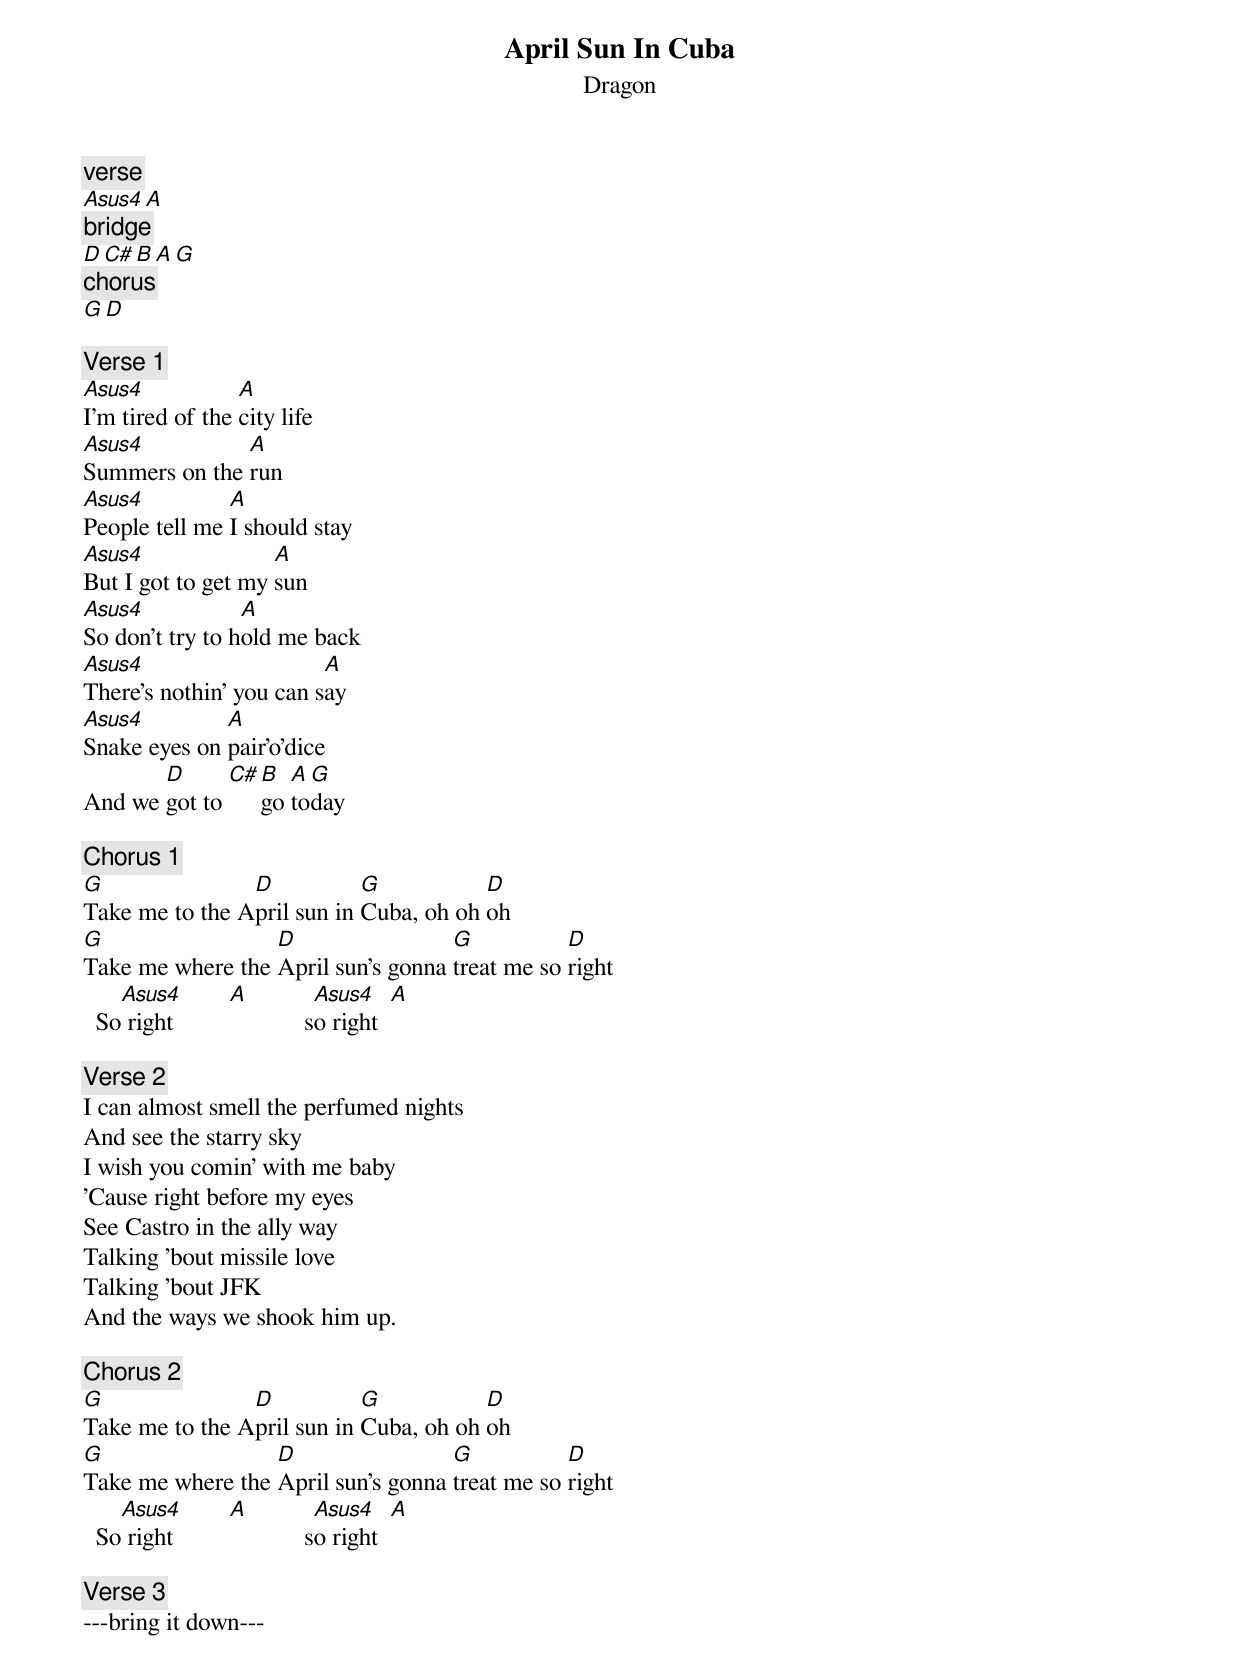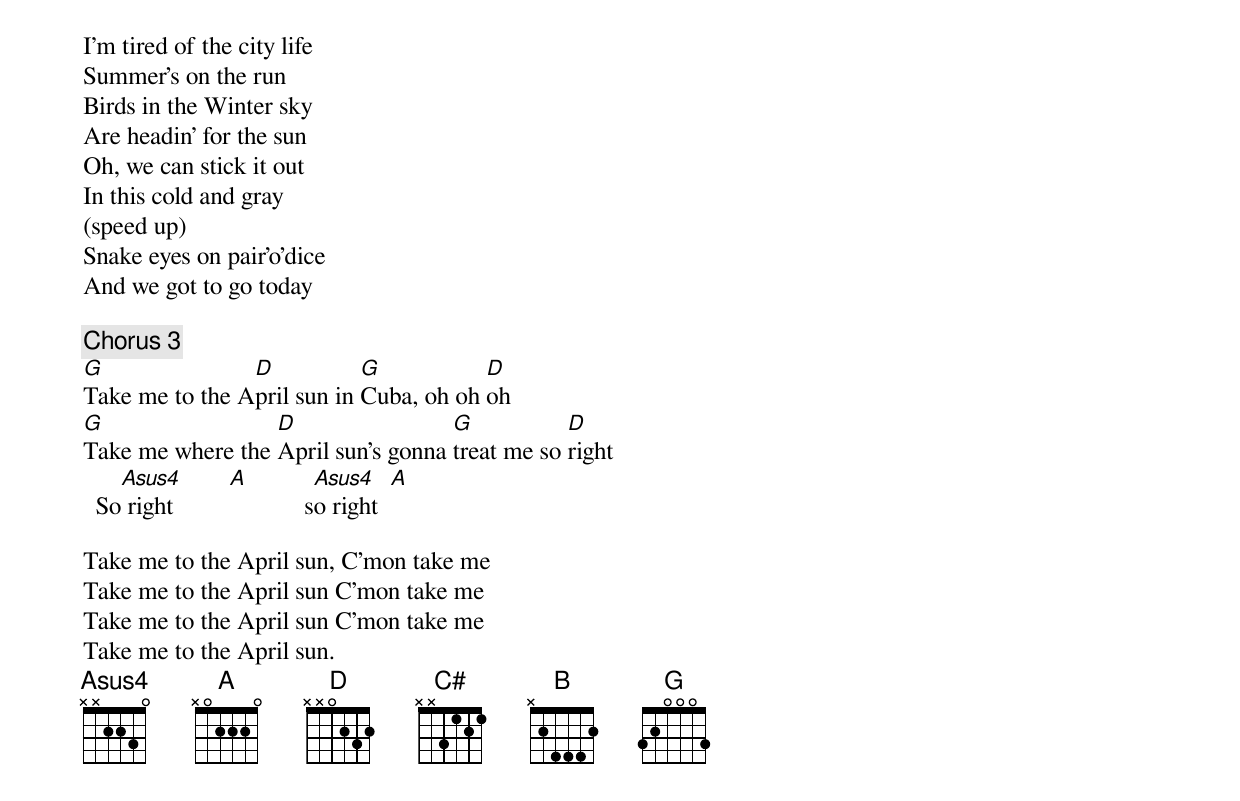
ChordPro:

{t:April Sun In Cuba}
{st:Dragon}

{c: verse}
[Asus4][A]
{c:bridge}
[D][C#][B][A][G]
{c:chorus}
[G][D]

{comment: Verse 1}
[Asus4]I'm tired of the [A]city life
[Asus4]Summers on the [A]run
[Asus4]People tell me [A]I should stay
[Asus4]But I got to get my [A]sun
[Asus4]So don't try to h[A]old me back
[Asus4]There's nothin' you can s[A]ay
[Asus4]Snake eyes on [A]pair'o'dice
And we [D]got to [C#][B]go [A]to[G]day

{comment: Chorus 1}
[G]Take me to the A[D]pril sun in [G]Cuba, oh oh [D]oh
[G]Take me where the [D]April sun's gonna [G]treat me so [D]right
  So[Asus4] right         [A]            s[Asus4]o right  [A]

{comment: Verse 2}
I can almost smell the perfumed nights
And see the starry sky
I wish you comin' with me baby
'Cause right before my eyes
See Castro in the ally way
Talking 'bout missile love
Talking 'bout JFK
And the ways we shook him up.

{comment: Chorus 2}
[G]Take me to the A[D]pril sun in [G]Cuba, oh oh [D]oh
[G]Take me where the [D]April sun's gonna [G]treat me so [D]right
  So[Asus4] right         [A]            s[Asus4]o right  [A]

{comment: Verse 3}
---bring it down---
I'm tired of the city life
Summer's on the run
Birds in the Winter sky
Are headin' for the sun
Oh, we can stick it out
In this cold and gray
(speed up)
Snake eyes on pair'o'dice
And we got to go today

{c: Chorus 3}
[G]Take me to the A[D]pril sun in [G]Cuba, oh oh [D]oh
[G]Take me where the [D]April sun's gonna [G]treat me so [D]right
  So[Asus4] right         [A]            s[Asus4]o right  [A]

Take me to the April sun, C'mon take me
Take me to the April sun C'mon take me
Take me to the April sun C'mon take me
Take me to the April sun.
